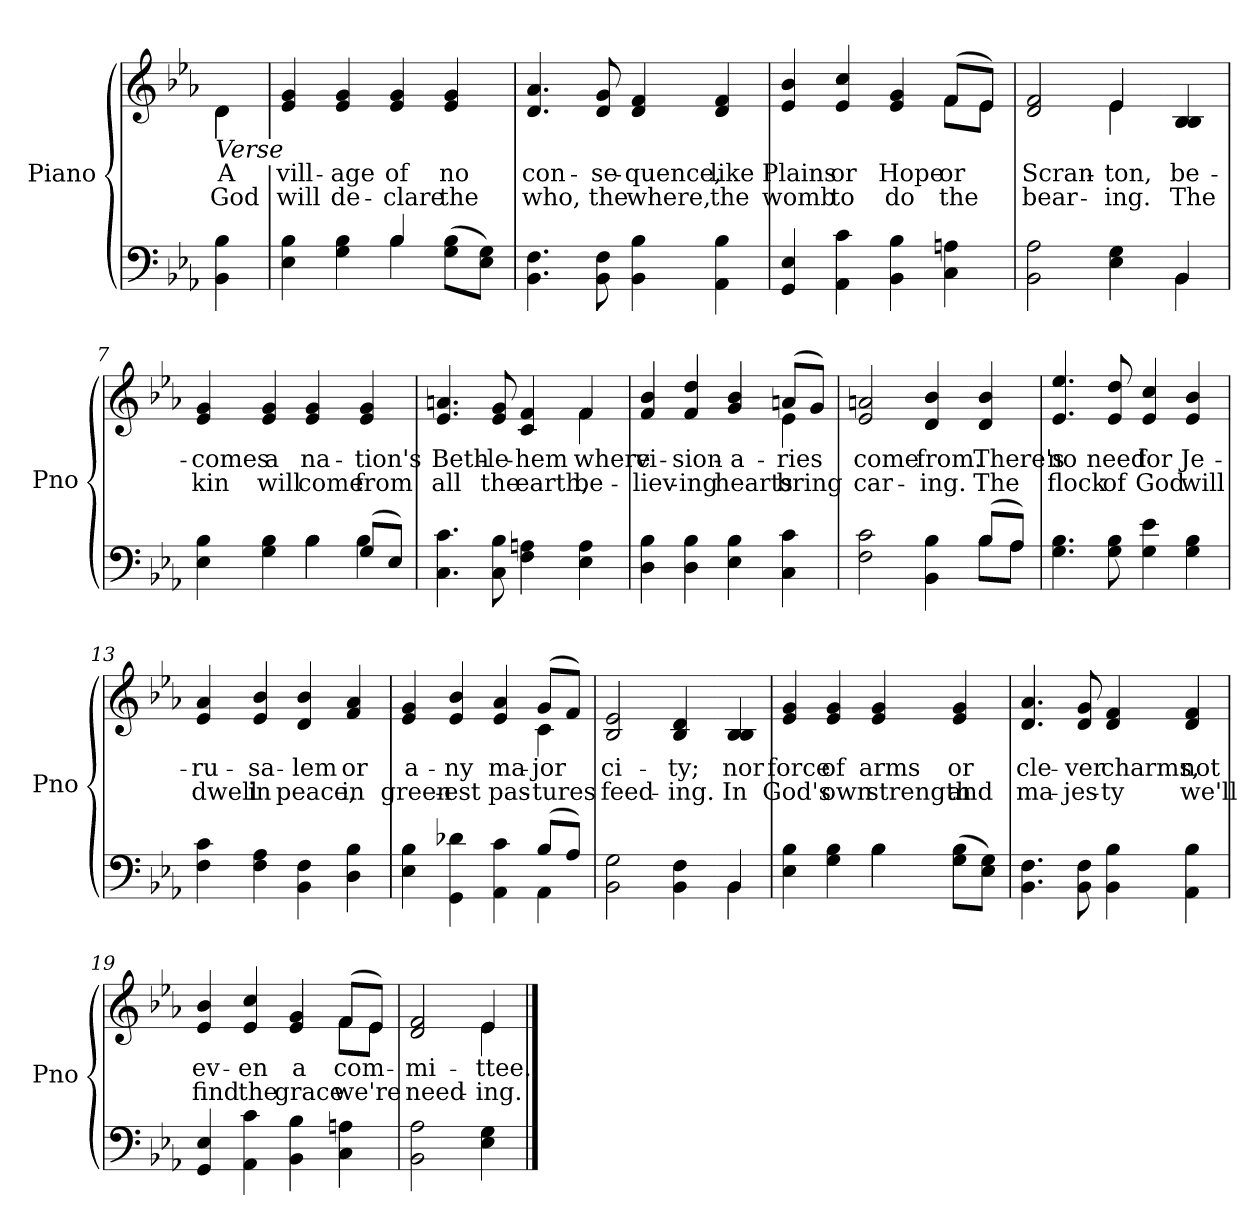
**kern	**kern	**text	**text
*part2	*part1	*part1	*part1
*staff2	*staff1	*staff1	*staff1
*I"Piano	*I"Piano	*	*
*I'Pno	*I'Pno	*	*
*clefF4	*clefG2	*	*
*k[b-e-a-]	*k[b-e-a-]	*	*
=1	=1	=1	=1
*	*^	*	*
!	!LO:TX:b:i:t=Verse	!	!	!
!	!	!	!LO:LY:b	!LO:LY:b
4BB-\ 4B-\	4d\	4d\	A	God
=2	=2	=2	=2	=2
*^	*	*	*	*
!	!	!	!	!LO:LY:b	!LO:LY:b
*	*	*v	*v	*	*
4E-\ 4B-\	2ryy	4e-/ 4g/	vill-	will
!	!	!	!LO:LY:b	!LO:LY:b
4G\ 4B-\	.	4e-/ 4g/	-age	de-
!	!	!	!LO:LY:b	!LO:LY:b
4B-/	4B-\	4e-/ 4g/	of	-clare
!	!	!	!LO:LY:b	!LO:LY:b
(8G\ 8B-\L	4ryy	4e-/ 4g/	no	the
8E-\ 8G\J)	.	.	.	.
*v	*v	*	*	*
=3	=3	=3	=3
!	!	!LO:LY:b	!LO:LY:b
4.BB-\ 4.F\	4.d/ 4.a-/	con-	who,
!	!	!LO:LY:b	!LO:LY:b
8BB-\ 8F\	8d/ 8g/	-se-	the
!	!	!LO:LY:b	!LO:LY:b
4BB-\ 4B-\	4d/ 4f/	-quence,	where,
!	!	!LO:LY:b	!LO:LY:b
4AA-\ 4B-\	4d/ 4f/	like	the
=4	=4	=4	=4
!	!	!LO:LY:b	!LO:LY:b
*	*^	*	*
4GG/ 4E-/	4e-/ 4b-/	2.ryy	Plains	womb
!	!	!	!LO:LY:b	!LO:LY:b
4AA-\ 4c\	4e-/ 4cc/	.	or	to
!	!	!	!LO:LY:b	!LO:LY:b
4BB-\ 4B-\	4e-/ 4g/	.	Hope	do
!	!	!	!LO:LY:b	!LO:LY:b
4C\ 4An\	(8f/L	8f\L	or	the
.	8e-/J)	8e-\J	.	.
=5	=5	=5	=5	=5
!	!	!	!LO:LY:b	!LO:LY:b
2BB-\ 2A-\	2d/ 2f/	2ryy	Scran-	bear-
!	!	!	!LO:LY:b	!LO:LY:b
4E-\ 4G\	4e-/	4e-\	-ton,	-ing.
!!LO:LB:g=z
=6-	=6-	=6-	=6-	=6-
*^	*	*	*	*
!	!	!	!	!LO:LY:b	!LO:LY:b
*	*	*v	*v	*	*
4BB-/	4BB-\	4B-/ 4B-/	be-	The
=7	=7	=7	=7	=7
!	!	!	!LO:LY:b	!LO:LY:b
4E-\ 4B-\	2ryy	4e-/ 4g/	-comes	kin
!	!	!	!LO:LY:b	!LO:LY:b
4G\ 4B-\	.	4e-/ 4g/	a	will
!	!	!	!LO:LY:b	!LO:LY:b
4B-\	4B-\	4e-/ 4g/	na-	come
!	!	!	!LO:LY:b	!LO:LY:b
(8G/L	4B-\	4e-/ 4g/	-tion's	from
8E-/J)	.	.	.	.
*v	*v	*	*	*
=8	=8	=8	=8
!	!	!LO:LY:b	!LO:LY:b
*	*^	*	*
4.C\ 4.c\	4.e-/ 4.an/	2.ryy	Beth-	all
!	!	!	!LO:LY:b	!LO:LY:b
8C\ 8B-\	8e-/ 8g/	.	-le-	the
!	!	!	!LO:LY:b	!LO:LY:b
4F\ 4An\	4c/ 4f/	.	-hem	earth,
!	!	!	!LO:LY:b	!LO:LY:b
4E-\ 4A\	4f/	4f\	where	be-
=9	=9	=9	=9	=9
!	!	!	!LO:LY:b	!LO:LY:b
4D\ 4B-\	4f/ 4b-/	2.ryy	vi-	-liev-
!	!	!	!LO:LY:b	!LO:LY:b
4D\ 4B-\	4f/ 4dd/	.	-sion-	-ing
!	!	!	!LO:LY:b	!LO:LY:b
4E-\ 4B-\	4g/ 4b-/	.	-a-	hearts
!	!	!	!LO:LY:b	!LO:LY:b
4C\ 4c\	(8an/L	4e-\	-ries	bring
.	8g/J)	.	.	.
*	*v	*v	*	*
=10	=10	=10	=10
!	!	!LO:LY:b	!LO:LY:b
2F\ 2c\	2e-/ 2an/	come	car-
!	!	!LO:LY:b	!LO:LY:b
4BB-\ 4B-\	4d/ 4b-/	from.	-ing.
!!LO:LB:g=z
=11-	=11-	=11-	=11-
*^	*	*	*
!	!	!	!LO:LY:b	!LO:LY:b
(8B-/L	8B-\L	4d/ 4b-/	There's	The
8A-/J)	8A-\J	.	.	.
=12	=12	=12	=12	=12
!	!	!	!LO:LY:b	!LO:LY:b
*v	*v	*	*	*
4.G\ 4.B-\	4.e-/ 4.ee-/	no	flock
!	!	!LO:LY:b	!LO:LY:b
8G\ 8B-\	8e-/ 8dd/	need	of
!	!	!LO:LY:b	!LO:LY:b
4G\ 4e-\	4e-/ 4cc/	for	God
!	!	!LO:LY:b	!LO:LY:b
4G\ 4B-\	4e-/ 4b-/	Je-	will
=13	=13	=13	=13
!	!	!LO:LY:b	!LO:LY:b
4F\ 4c\	4e-/ 4a-/	-ru-	dwell
!	!	!LO:LY:b	!LO:LY:b
4F\ 4A-\	4e-/ 4b-/	-sa-	in
!	!	!LO:LY:b	!LO:LY:b
4BB-\ 4F\	4d/ 4b-/	-lem	peace,
!	!	!LO:LY:b	!LO:LY:b
4D\ 4B-\	4f/ 4a-/	or	in
=14	=14	=14	=14
*^	*	*	*
!	!	!	!LO:LY:b	!LO:LY:b
*	*	*^	*	*
4E-\ 4B-\	2.ryy	4e-/ 4g/	2.ryy	a-	green-
!	!	!	!	!LO:LY:b	!LO:LY:b
4GG\ 4d-X\	.	4e-/ 4b-/	.	-ny	-est
!	!	!	!	!LO:LY:b	!LO:LY:b
4AA-\ 4c\	.	4e-/ 4a-/	.	ma-	pas-
!	!	!	!	!LO:LY:b	!LO:LY:b
(8B-/L	4AA-\	(8g/L	4c\	-jor	-tures
8A-/J)	.	8f/J)	.	.	.
*v	*v	*	*	*	*
*	*v	*v	*	*
=15	=15	=15	=15
!	!	!LO:LY:b	!LO:LY:b
2BB-\ 2G\	2B-/ 2e-/	ci-	feed-
!	!	!LO:LY:b	!LO:LY:b
4BB-\ 4F\	4B-/ 4d/	-ty;	-ing.
!!LO:LB:g=z
=16-	=16-	=16-	=16-
*^	*	*	*
!	!	!	!LO:LY:b	!LO:LY:b
4BB-/	4BB-\	4B-/ 4B-/	nor	In
=17	=17	=17	=17	=17
!	!	!	!LO:LY:b	!LO:LY:b
4E-\ 4B-\	2ryy	4e-/ 4g/	force	God's
!	!	!	!LO:LY:b	!LO:LY:b
4G\ 4B-\	.	4e-/ 4g/	of	own
!	!	!	!LO:LY:b	!LO:LY:b
4B-\	4B-\	4e-/ 4g/	arms	strength
!	!	!	!LO:LY:b	!LO:LY:b
(8G\ 8B-\L	4ryy	4e-/ 4g/	or	and
8E-\ 8G\J)	.	.	.	.
*v	*v	*	*	*
=18	=18	=18	=18
!	!	!LO:LY:b	!LO:LY:b
4.BB-\ 4.F\	4.d/ 4.a-/	cle-	ma-
!	!	!LO:LY:b	!LO:LY:b
8BB-\ 8F\	8d/ 8g/	-ver	-jes-
!	!	!LO:LY:b	!LO:LY:b
4BB-\ 4B-\	4d/ 4f/	charms,	-ty
!	!	!LO:LY:b	!LO:LY:b
4AA-\ 4B-\	4d/ 4f/	not	we'll
=19	=19	=19	=19
!	!	!LO:LY:b	!LO:LY:b
*	*^	*	*
4GG/ 4E-/	4e-/ 4b-/	2.ryy	ev-	find
!	!	!	!LO:LY:b	!LO:LY:b
4AA-\ 4c\	4e-/ 4cc/	.	-en	the
!	!	!	!LO:LY:b	!LO:LY:b
4BB-\ 4B-\	4e-/ 4g/	.	a	grace
!	!	!	!LO:LY:b	!LO:LY:b
4C\ 4An\	(8f/L	8f\L	com-	we're
.	8e-/J)	8e-\J	.	.
=20	=20	=20	=20	=20
!	!	!	!LO:LY:b	!LO:LY:b
2BB-\ 2A-\	2d/ 2f/	2ryy	-mi-	need-
!	!	!	!LO:LY:b	!LO:LY:b
4E-\ 4G\	4e-/	4e-\	-ttee.	-ing.
*	*v	*v	*	*
==	==	==	==
*-	*-	*-	*-
